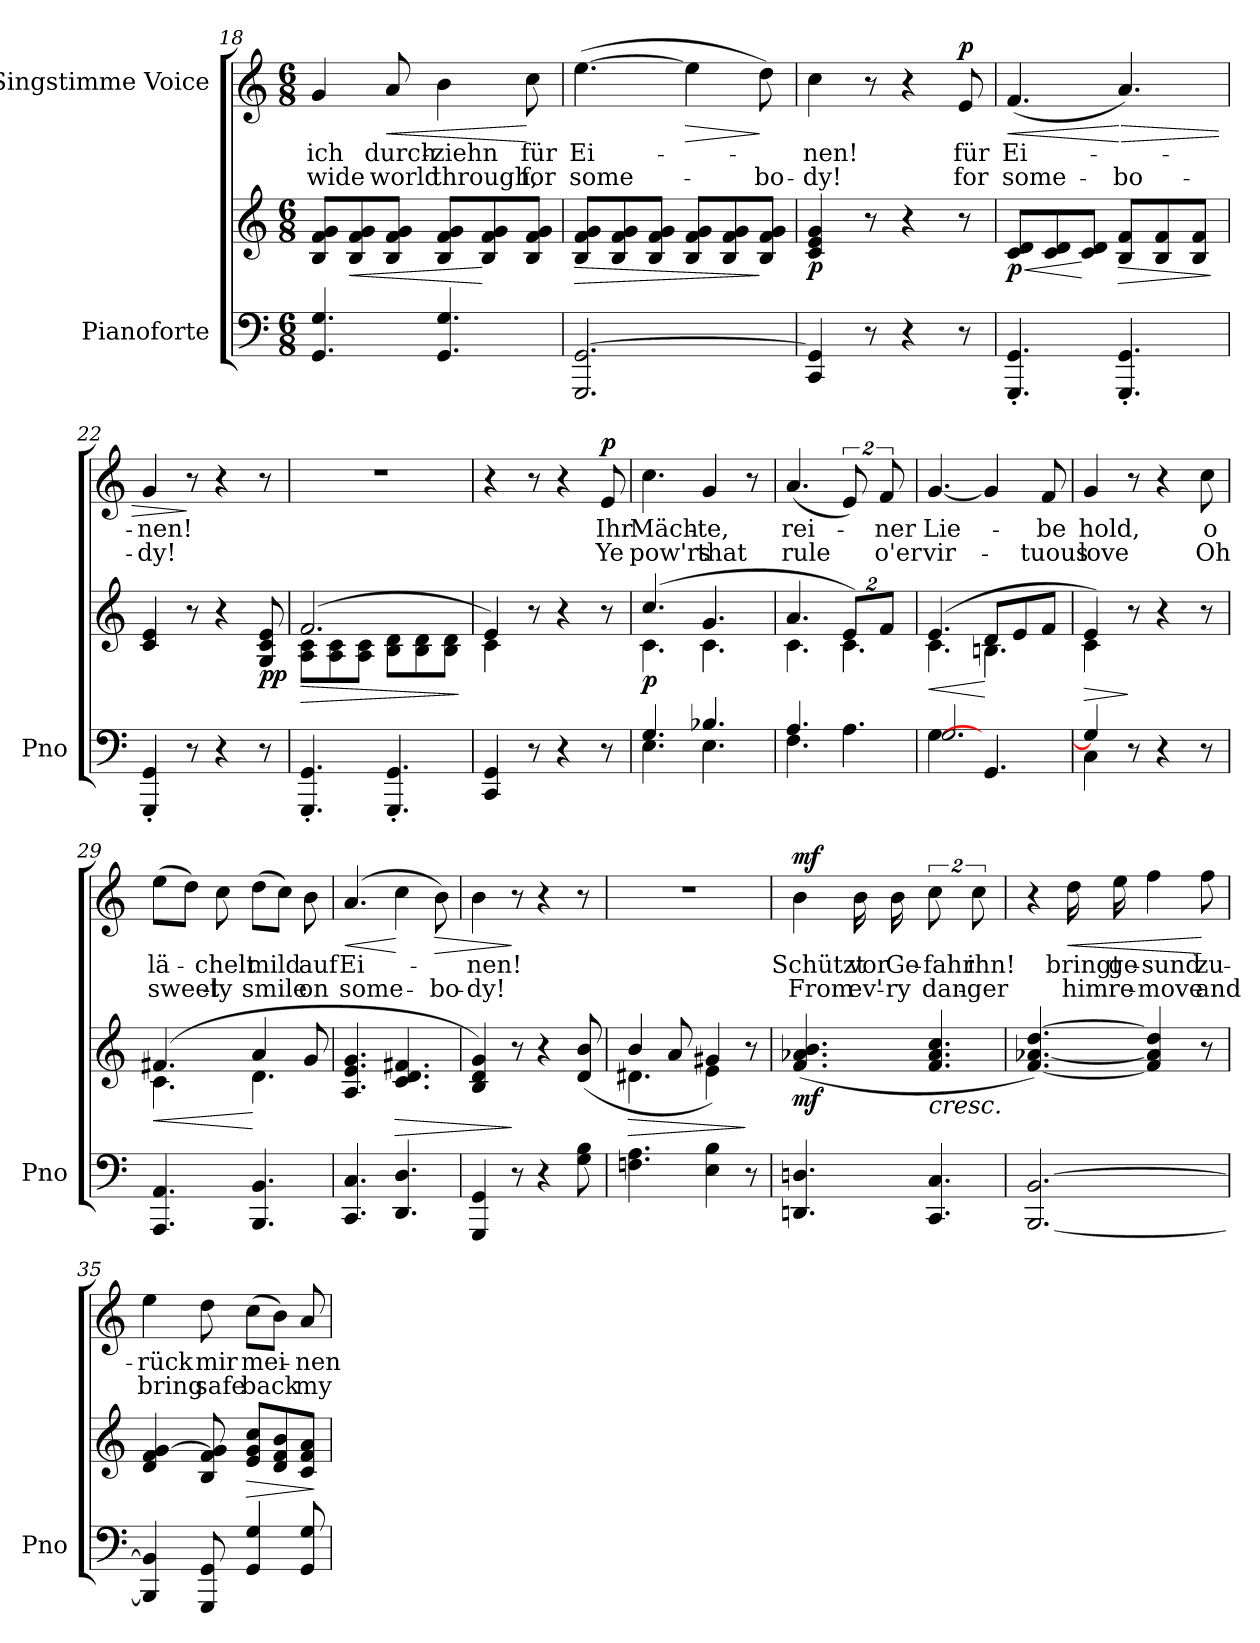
**kern	**kern	**dynam	**kern	**text	**text	**dynam
*part2	*part2	*part2	*part1	*part1	*part1	*part1
*staff3	*staff2	*staff2/3	*staff1	*staff1	*staff1	*staff1
*I"Pianoforte	*	*	*I"Singstimme Voice	*	*	*
*I'Pno	*	*	*	*	*	*
*clefF4	*clefG2	*	*clefG2	*	*	*
*k[]	*k[]	*	*k[]	*	*	*
*M6/8	*M6/8	*	*M6/8	*	*	*
=18	=18	=18	=18	=18	=18	=18
!	!	!	!	!LO:LY:b	!LO:LY:b	!
4.GG/ 4.G/	8B/ 8f/ 8g/L	.	4g/	ich	wide	.
!	!	!LO:HP:b	!	!	!	!
.	8B/ 8f/ 8g/	<	.	.	.	.
!	!	!	!	!LO:LY:b	!LO:LY:b	!LO:HP:b
.	8B/ 8f/ 8g/J	.	8a/	durch-	world	<
!	!	!	!	!LO:LY:b	!LO:LY:b	!
4.GG/ 4.G/	8B/ 8f/ 8g/L	.	4b\	-ziehn	through,	.
.	8B/ 8f/ 8g/	[	.	.	.	.
!	!	!	!	!LO:LY:b	!LO:LY:b	!
.	8B/ 8f/ 8g/J	.	8cc\	für	for	[
=19	=19	=19	=19	=19	=19	=19
!	!	!LO:HP:b	!	!LO:LY:b	!LO:LY:b	!
2.GGG/ [2.GG/	8B/ 8f/ 8g/L	>	(>[4.ee\	Ei-	some-	.
.	8B/ 8f/ 8g/	.	.	.	.	.
.	8B/ 8f/ 8g/J	.	.	.	.	.
!	!	!	!	!	!	!LO:HP:b
.	8B/ 8f/ 8g/L	.	4ee\]	.	.	>
.	8B/ 8f/ 8g/	.	.	.	.	.
!	!	!	!	!	!LO:LY:b	!
.	8B/ 8f/ 8g/J	]	8dd\)	.	-bo-	]
=20	=20	=20	=20	=20	=20	=20
!	!	!LO:DY:b	!	!LO:LY:b	!LO:LY:b	!
4CC/ 4GG/]	4c/ 4e/ 4g/	p	4cc\	-nen!	-dy!	.
8r	8r	.	8r	.	.	.
4r	4r	.	4r	.	.	.
!	!	!	!	!LO:LY:b	!LO:LY:b	!LO:DY:a
8r	8r	.	8e/	für	for	p
!!LO:PB:g=z
=21	=21	=21	=21	=21	=21	=21
!	!	!LO:HP:b	!	!LO:LY:b	!LO:LY:b	!LO:HP:b
!	!	!LO:DY:n=1:b	!	!	!	!
4.GGG/' 4.GG/'	8c/ 8d/L	< p	(<4.f/	Ei-	some-	<
.	8c/ 8d/	.	.	.	.	.
.	8c/ 8d/J	[	.	.	.	.
!	!	!LO:HP:b	!	!	!LO:LY:b	!LO:HP:n=1:b
4.GGG/' 4.GG/'	8B/ 8f/L	>	4.a/)	.	-bo-	[ >
.	8B/ 8f/	.	.	.	.	.
.	8B/ 8f/J	.	.	.	.	.
.	.	]	.	.	.	.
=22	=22	=22	=22	=22	=22	=22
!	!	!	!	!LO:LY:b	!LO:LY:b	!
4GGG/' 4GG/'	4c/ 4e/	.	4g/	-nen!	-dy!	.
8r	8r	.	8r	.	.	]
4r	4r	.	4r	.	.	.
!	!	!LO:DY:b	!	!	!	!
8r	8G/ 8c/ 8e/	pp	8r	.	.	.
=23	=23	=23	=23	=23	=23	=23
!	!	!LO:HP:b	!	!	!	!
*	*^	*	*	*	*	*
4.GGG/' 4.GG/'	(>2.f/	8A\ 8c\L	>	2.r	.	.	.
.	.	8A\ 8c\	.	.	.	.	.
.	.	8A\ 8c\J	.	.	.	.	.
4.GGG/' 4.GG/'	.	8B\ 8d\L	.	.	.	.	.
.	.	8B\ 8d\	.	.	.	.	.
.	.	8B\ 8d\J	.	.	.	.	.
*	*v	*v	*	*	*	*	*
.	.	]	.	.	.	.
=24	=24	=24	=24	=24	=24	=24
*	*^	*	*	*	*	*
4CC/ 4GG/	4c\	4e/)	.	4r	.	.	.
8r	8r	2ryy	.	8r	.	.	.
4r	4r	.	.	4r	.	.	.
!	!	!	!	!	!LO:LY:b	!LO:LY:b	!LO:DY:a
8r	8r	.	.	8e/	Ihr	Ye	p
=25	=25	=25	=25	=25	=25	=25	=25
*^	*	*	*	*	*	*	*
!	!	!	!	!LO:DY:b	!	!LO:LY:b	!LO:LY:b	!
4.G/	4.E\	(>4.cc/	4.c\	p	4.cc\	Mäch-	pow'rs	.
!	!	!	!	!	!	!LO:LY:b	!LO:LY:b	!
4.B-X/	4.E\	4.g/	4.c\	.	4g/	-te,	that	.
.	.	.	.	.	8r	.	.	.
=26	=26	=26	=26	=26	=26	=26	=26	=26
!	!	!	!	!	!	!LO:LY:b	!LO:LY:b	!
4.A/	4.F\	4.a/	4.c\	.	(<4.a/	rei-	rule	.
*	*	*Xbrackettup	*	*	*	*	*	*
4.A\	4.ryy	16%3e/L)	4.c\	.	16%3e/)	.	.	.
!	!	!	!	!	!	!LO:LY:b	!LO:LY:b	!
.	.	16%3f/J	.	.	16%3f/	-ner	o'er	.
=27	=27	=27	=27	=27	=27	=27	=27	=27
!	!	!	!	!LO:HP:b	!	!LO:LY:b	!LO:LY:b	!
[4.G\	2.G/	(>4.e/	4.c\	<	[4.g/	Lie-	vir-	.
4.GG/	.	8d/L	4.Bn\	[	4g/]	.	.	.
.	.	8e/	.	.	.	.	.	.
!	!	!	!	!	!	!LO:LY:b	!LO:LY:b	!
.	.	8f/J	.	.	8f/	-be	-tuous	.
!!LO:LB:g=z
=28	=28	=28	=28	=28	=28	=28	=28	=28
!	!	!	!	!LO:HP:b	!	!LO:LY:b	!LO:LY:b	!
4G/]	4C\	4e/)	4c\	>	4g/	hold,	love	.
8r	2ryy	8r	8reyy	]	8r	.	.	.
4r	.	4r	4reyy	.	4r	.	.	.
!	!	!	!	!	!	!LO:LY:b	!LO:LY:b	!
8r	.	8r	8reyy	.	8cc\	o	Oh	.
*v	*v	*	*	*	*	*	*	*
=29	=29	=29	=29	=29	=29	=29	=29
!	!	!	!LO:HP:b	!	!LO:LY:b	!LO:LY:b	!
4.AAA/ 4.AA/	(>4.f#X/	4.c\	<	(>8ee\L	lä-	sweet-	.
.	.	.	.	8dd\J)	.	.	.
!	!	!	!	!	!LO:LY:b	!LO:LY:b	!
.	.	.	.	8cc\	-chelt	-ly	.
!	!	!	!	!	!LO:LY:b	!LO:LY:b	!
4.BBB/ 4.BB/	4a/	4.d\	[	(>8dd\L	mild	smile	.
.	.	.	.	8cc\J)	.	.	.
!	!	!	!	!	!LO:LY:b	!LO:LY:b	!
.	8g/	.	.	8b\	auf	on	.
*	*v	*v	*	*	*	*	*
=30	=30	=30	=30	=30	=30	=30
!	!	!	!	!LO:LY:b	!LO:LY:b	!LO:HP:b
4.CC/ 4.C/	4.A/ 4.e/ 4.g/	.	(>4.a/	Ei-	some-	<
!	!	!LO:HP:b	!	!	!	!
4.DD/ 4.D/	4.c/ 4.d/ 4.f#X/	>	4cc\	.	.	[
!	!	!	!	!	!LO:LY:b	!LO:HP:b
.	.	.	8b\)	.	-bo-	>
=31	=31	=31	=31	=31	=31	=31
!	!	!	!	!LO:LY:b	!LO:LY:b	!
4GGG/ 4GG/	4B/ 4d/ 4g/)	.	4b\	-nen!	-dy!	.
8r	8r	]	8r	.	.	]
4r	4r	.	4r	.	.	.
8G\ 8B\	(>8d/ 8b/	.	8r	.	.	.
=32	=32	=32	=32	=32	=32	=32
!	!	!LO:HP:b	!	!	!	!
*	*^	*	*	*	*	*
4.Fn\ 4.A\	4b/	4.d#X\	>	2.r	.	.	.
.	8a/	.	.	.	.	.	.
4E\ 4B\	4g#X/)	4e\	.	.	.	.	.
8r	8r	8ryy	]	.	.	.	.
=33	=33	=33	=33	=33	=33	=33	=33
!	!	!	!LO:DY:b	!	!LO:LY:b	!LO:LY:b	!LO:DY:a
*	*v	*v	*	*	*	*	*
4.DDn/ 4.Dn/	(>4.f/ 4.a-X/ 4.b/	mf	4b\	Schützt	From	mf
!	!	!	!	!LO:LY:b	!LO:LY:b	!
.	.	.	16b\	vor	ev'-	.
!	!	!	!	!LO:LY:b	!LO:LY:b	!
.	.	.	16b\	Ge-	-ry	.
!	!LO:TX:b:i:t=cresc.	!	!	!	!	!
!	!	!	!	!LO:LY:b	!LO:LY:b	!
4.CC/ 4.C/	4.f/ 4.a-/ 4.cc/	.	16%3cc\	-fahr	dan-	.
!	!	!	!	!LO:LY:b	!LO:LY:b	!
.	.	.	16%3cc\	ihn!	-ger	.
!!LO:LB:g=z
=34	=34	=34	=34	=34	=34	=34
[2.BBB/ [2.BB/	[4.f/ [4.a-X/ [4.dd/)	.	4r	.	.	.
!	!	!	!	!LO:LY:b	!LO:LY:b	!LO:HP:b
.	.	.	16dd\	bringt	him	<
!	!	!	!	!LO:LY:b	!LO:LY:b	!
.	.	.	16ee\	ge-	re-	.
!	!	!	!	!LO:LY:b	!LO:LY:b	!
.	4f/] 4a-/] 4dd/]	.	4ff\	-sund	-move	.
!	!	!	!	!LO:LY:b	!LO:LY:b	!
.	8r	.	8ff\	zu-	and	[
=35	=35	=35	=35	=35	=35	=35
!	!	!	!	!LO:LY:b	!LO:LY:b	!
4BBB/] 4BB/]	4d/ 4f/ [4g/	.	4ee\	-rück	bring	.
!	!	!	!	!LO:LY:b	!LO:LY:b	!
8GGG/ 8GG/	8B/ 8f/ 8g/]	.	8dd\	mir	safe	.
!	!	!LO:HP:b	!	!LO:LY:b	!LO:LY:b	!
4GG/ 4G/	8e/ 8g/ 8cc/L	>	(>8cc\L	mei-	back	.
.	8d/ 8f/ 8b/	.	8b\J)	.	.	.
!	!	!	!	!LO:LY:b	!LO:LY:b	!
8GG/ 8G/	8c/ 8f/ 8a/J	.	8a/	-nen	my	.
.	.	]	.	.	.	.
=	=	=	=	=	=	=
*-	*-	*-	*-	*-	*-	*-
